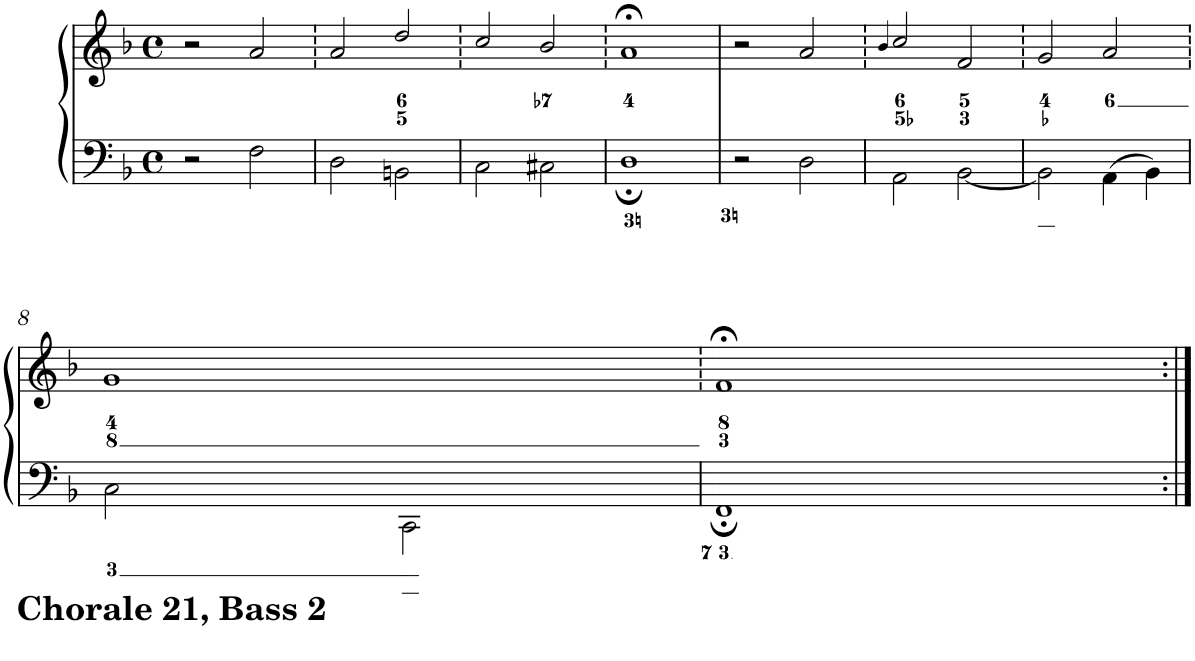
**kern	**kern
*part1	*part1
*staff2	*staff1
*I"Piano	*
*I'Pno.	*
*clefF4	*clefG2
*k[b-]	*k[b-]
*F:	*F:
*M4/4	*M4/4
*met(c)	*met(c)
=1	=1
2r	2r
2F\	2a/
=2	=2
2D\	2a/
2BBn\	2dd/
=3	=3
2C\	2cc/
2C#X\	2b-/
=4	=4
1D;	1a;<
=5	=5
2r	2r
2D\	2a/
=6	=6
.	4qb-/
2AA\	2cc/
[<2BB-\	2f/
=7	=7
2BB-\]	2g/
4AA\	2a/
4BB-\	.
!!LO:LB:g=z
=8	=8
2C\	1g
2CC\	.
=9	=9
1FF;	1f;<
=:|!	=:|!
*-	*-
